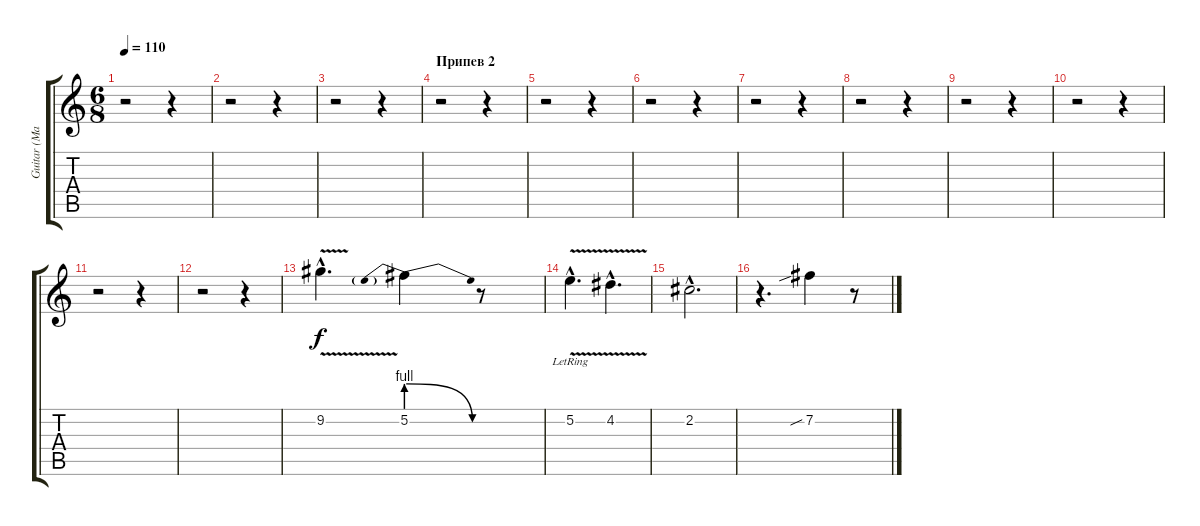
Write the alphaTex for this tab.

\track ("Guitar (Margulis)" "Guitar (Ma") {instrument overdrivenguitar}
\staff {score tabs}
\tuning (E4 B3 G3 D3 A2 E2) {hide}
\ts (6 8)
\tempo 110
\clef g2
\ks c
r.2{dy f} r.4 |
r.2 r.4 |
r.2 r.4 |
\section ("" "Припев 2")
r.2 r.4 |
r.2 r.4 |
r.2 r.4 |
r.2 r.4 |
r.2 r.4 |
r.2 r.4 |
r.2 r.4 |
r.2 r.4 |
r.2 r.4 |
9.2{v hac}.4{d} 5.2{be (prebendrelease 0 4 60 0)}.4 r.8 |
5.2{v hac lr}.4{d} 4.2{v hac}.4{d} |
2.2{hac}.2{d} |
r.4{d} 7.2{sib}.4 r.8
